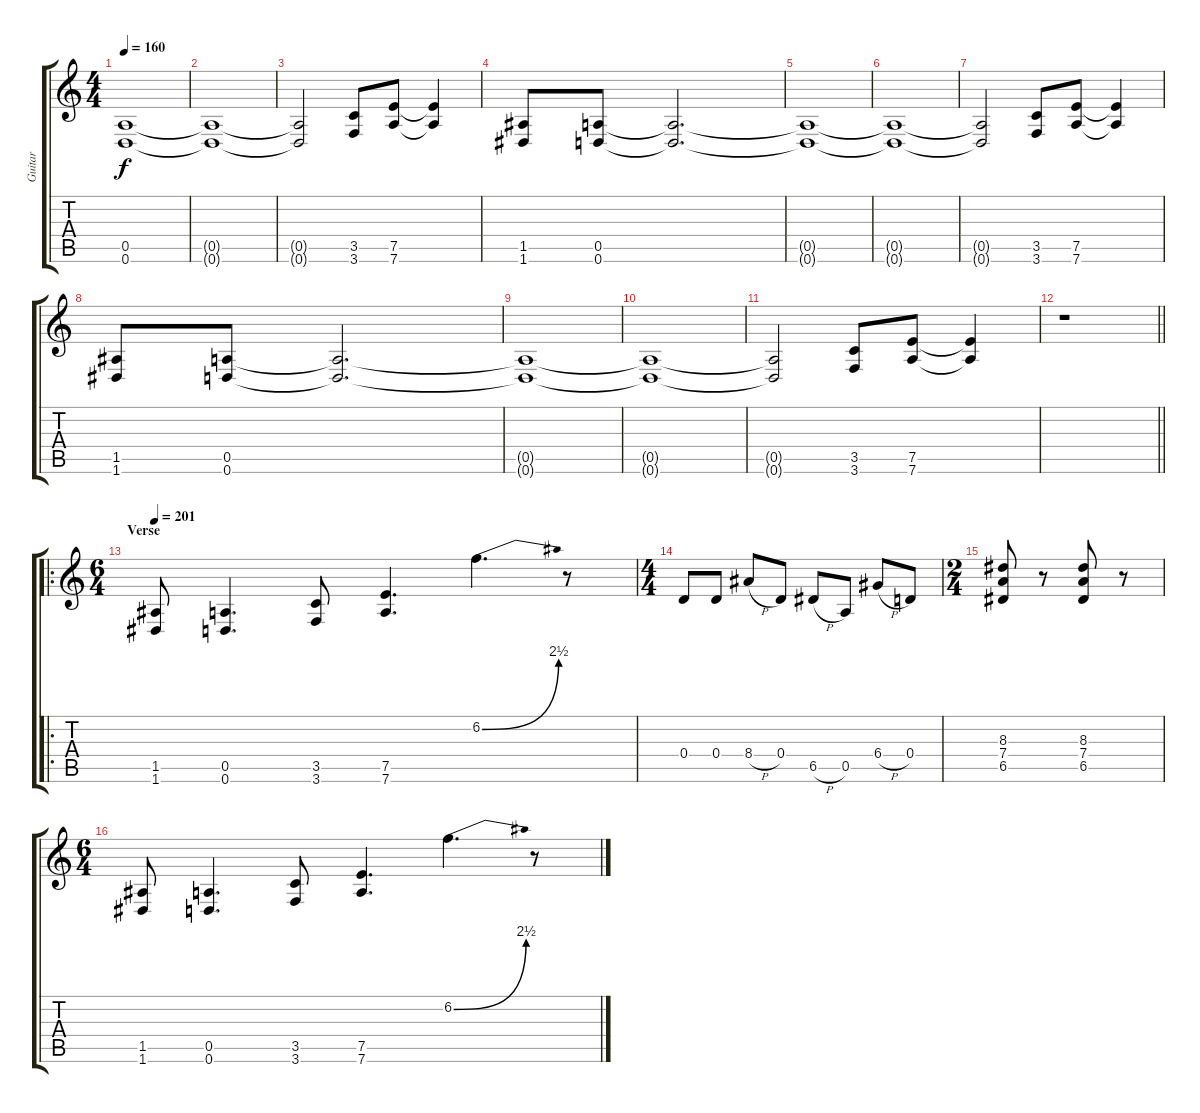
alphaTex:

\track ("Guitar" "Guitar") {instrument distortionguitar}
\staff {score tabs}
\tuning (E4 B3 G3 D3 A2 D2) {hide}
\ts (4 4)
\tempo 160
\clef g2
\ks c
(0.5{t} 0.6{t}).1{dy f} |
(0.5{t} 0.6{t}).1 |
(0.5{t} 0.6{t}).2 (3.5 3.6).8 (7.5 7.6).8 (7.5{t} 7.6{t}).4 |
(1.5 1.6).8 (0.5 0.6).8 (0.5{t} 0.6{t}).2{d} |
(0.5{t} 0.6{t}).1 |
(0.5{t} 0.6{t}).1 |
(0.5{t} 0.6{t}).2 (3.5 3.6).8 (7.5 7.6).8 (7.5{t} 7.6{t}).4 |
(1.5 1.6).8 (0.5 0.6).8 (0.5{t} 0.6{t}).2{d} |
(0.5{t} 0.6{t}).1 |
(0.5{t} 0.6{t}).1 |
(0.5{t} 0.6{t}).2 (3.5 3.6).8 (7.5 7.6).8 (7.5{t} 7.6{t}).4 |
\barLineRight lightlight
r.1 |
\ro
\ts (6 4)
\section ("" "Verse")
\tempo 201
(1.5 1.6).8 (0.5 0.6).4{d} (3.5 3.6).8 (7.5 7.6).4{d} 6.2{be (bend 0 0 60 10)}.4{d} r.8 |
\ts (4 4)
0.4.8 0.4.8 8.4{h}.8 0.4.8 6.5{h}.8 0.5.8 6.4{h}.8 0.4.8 |
\ts (2 4)
(8.3 7.4 6.5).8 r.8 (8.3 7.4 6.5).8 r.8 |
\ts (6 4)
(1.5 1.6).8 (0.5 0.6).4{d} (3.5 3.6).8 (7.5 7.6).4{d} 6.2{be (bend 0 0 60 10)}.4{d} r.8
